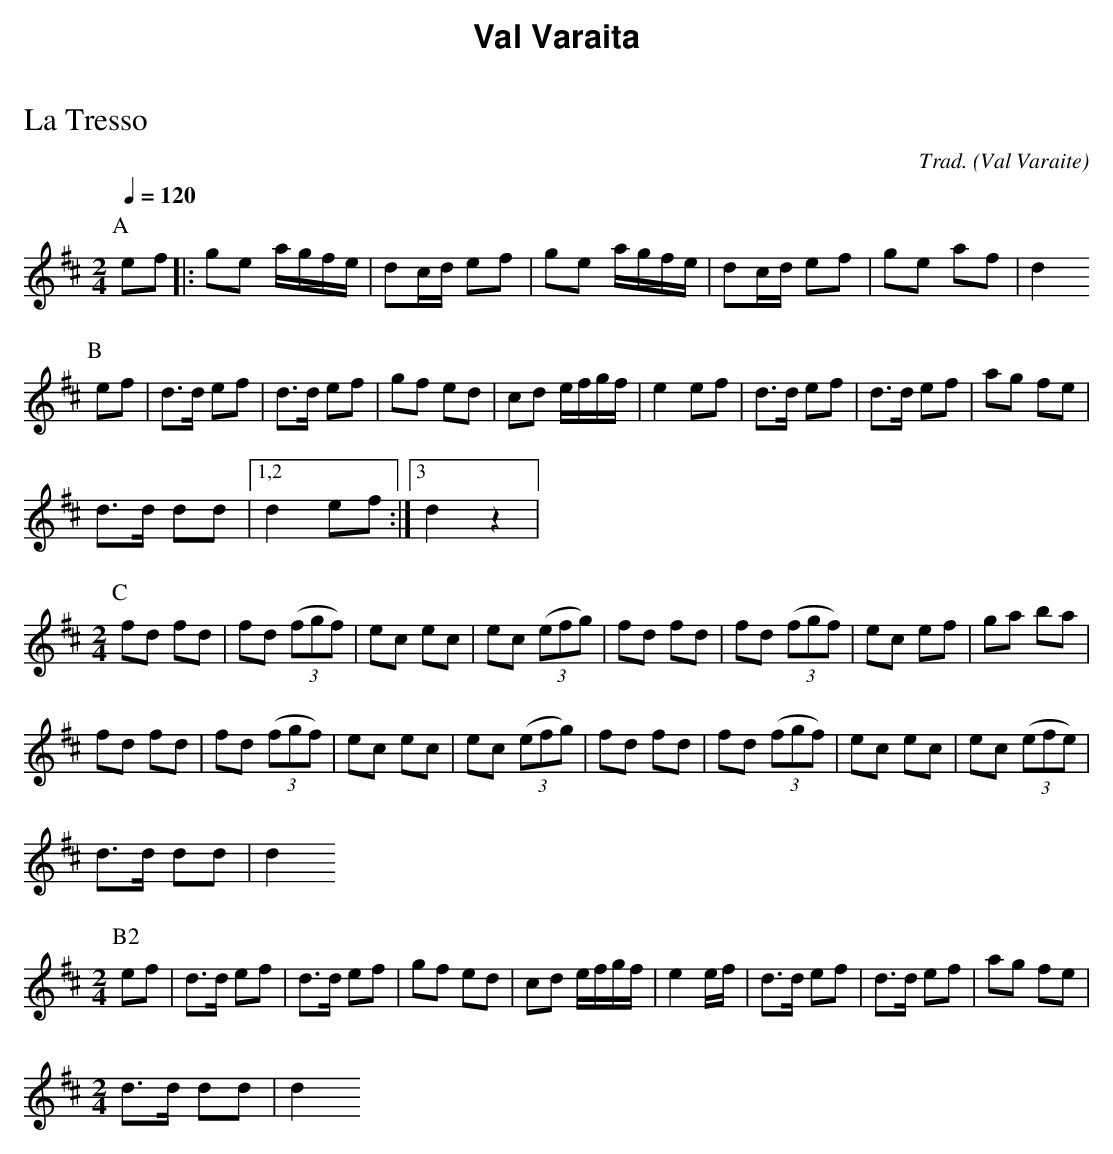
X:1
T:La Tresso                           % title
C:Trad.                           % composer
O:Val Varaite                           % origin.
M:2/4                           % meter
L:1/8                        % length of shortest note
Q:1/4=120                           % tempo
K:D                           % key
V:1                          % voice 1
P:A
ef |: ge a/g/f/e/ | dc/d/ ef | ge a/g/f/e/ | dc/d/ ef | ge af | d2
P:B
ef | d>d ef | d>d ef | gf ed | cd e/f/g/f/ | e2 ef | d>d ef | d>d ef | ag fe |
d>d dd |1,2 d2 ef :|3 d2 z2 |
T:
P:C
fd fd | fd ((3fgf) | ec ec | ec ((3efg) | fd fd | fd ((3fgf) | ec ef | ga ba |
fd fd | fd ((3fgf) | ec ec | ec ((3efg) | fd fd | fd ((3fgf) | ec ec | ec ((3efe) |
d>d dd | d2
T:
P:B2
ef | d>d ef | d>d ef | gf ed | cd e/f/g/f/ | e2 e/f/ | d>d ef | d>d ef | ag fe |
T:
d>d dd | d2
